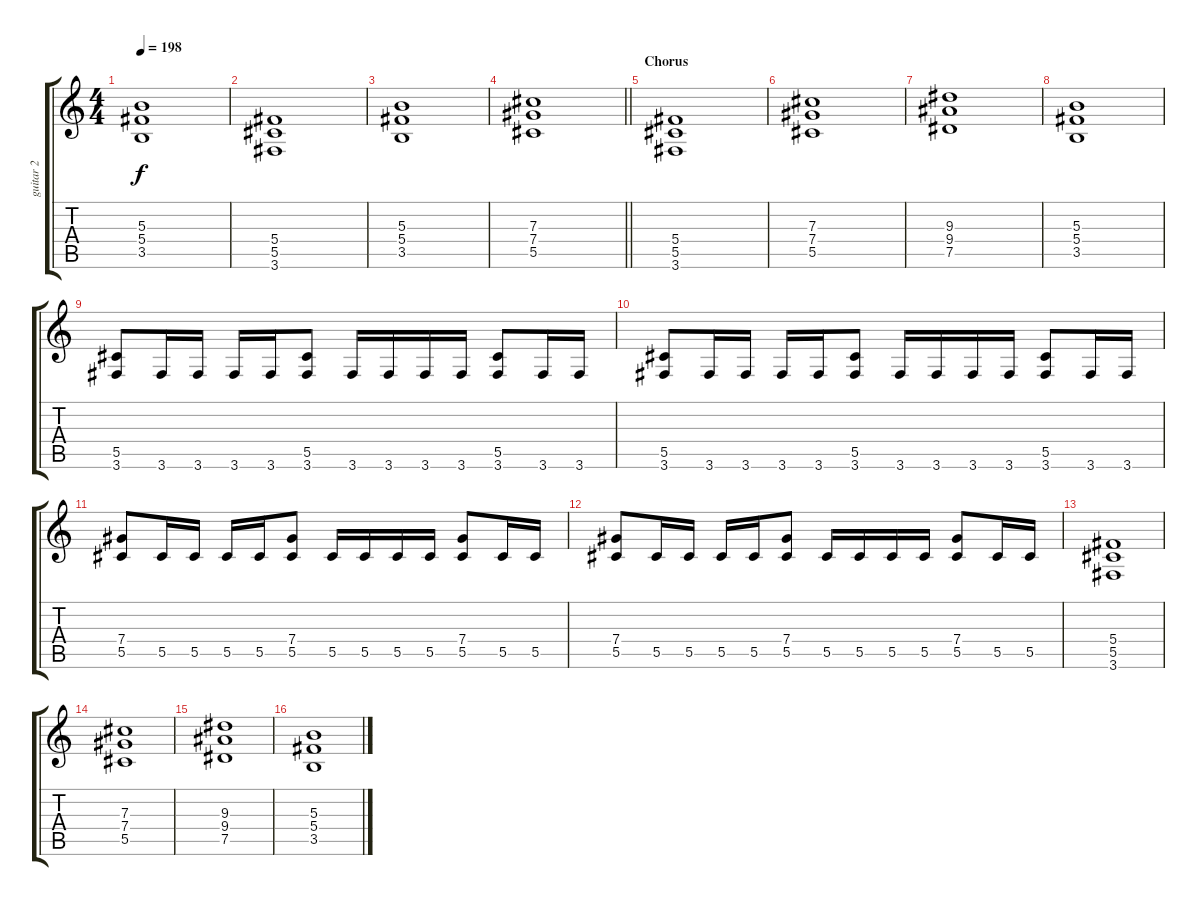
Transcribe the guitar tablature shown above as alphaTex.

\track ("guitar 2" "guitar 2") {instrument distortionguitar}
\staff {score tabs}
\tuning (Eb4 Bb3 Gb3 Db3 Ab2 Eb2) {hide}
\ts (4 4)
\tempo 198
\clef g2
\ks c
(5.3 5.4 3.5).1{dy f} |
(5.4 5.5 3.6).1 |
(5.3 5.4 3.5).1 |
\barLineRight lightlight
(7.3 7.4 5.5).1 |
\section ("" "Chorus")
(5.4 5.5 3.6).1 |
(7.3 7.4 5.5).1 |
(9.3 9.4 7.5).1 |
(5.3 5.4 3.5).1 |
(5.5 3.6).8 3.6.16 3.6.16 3.6.16 3.6.16 (5.5 3.6).8 3.6.16 3.6.16 3.6.16 3.6.16 (5.5 3.6).8 3.6.16 3.6.16 |
(5.5 3.6).8 3.6.16 3.6.16 3.6.16 3.6.16 (5.5 3.6).8 3.6.16 3.6.16 3.6.16 3.6.16 (5.5 3.6).8 3.6.16 3.6.16 |
(7.4 5.5).8 5.5.16 5.5.16 5.5.16 5.5.16 (7.4 5.5).8 5.5.16 5.5.16 5.5.16 5.5.16 (7.4 5.5).8 5.5.16 5.5.16 |
(7.4 5.5).8 5.5.16 5.5.16 5.5.16 5.5.16 (7.4 5.5).8 5.5.16 5.5.16 5.5.16 5.5.16 (7.4 5.5).8 5.5.16 5.5.16 |
(5.4 5.5 3.6).1 |
(7.3 7.4 5.5).1 |
(9.3 9.4 7.5).1 |
(5.3 5.4 3.5).1
